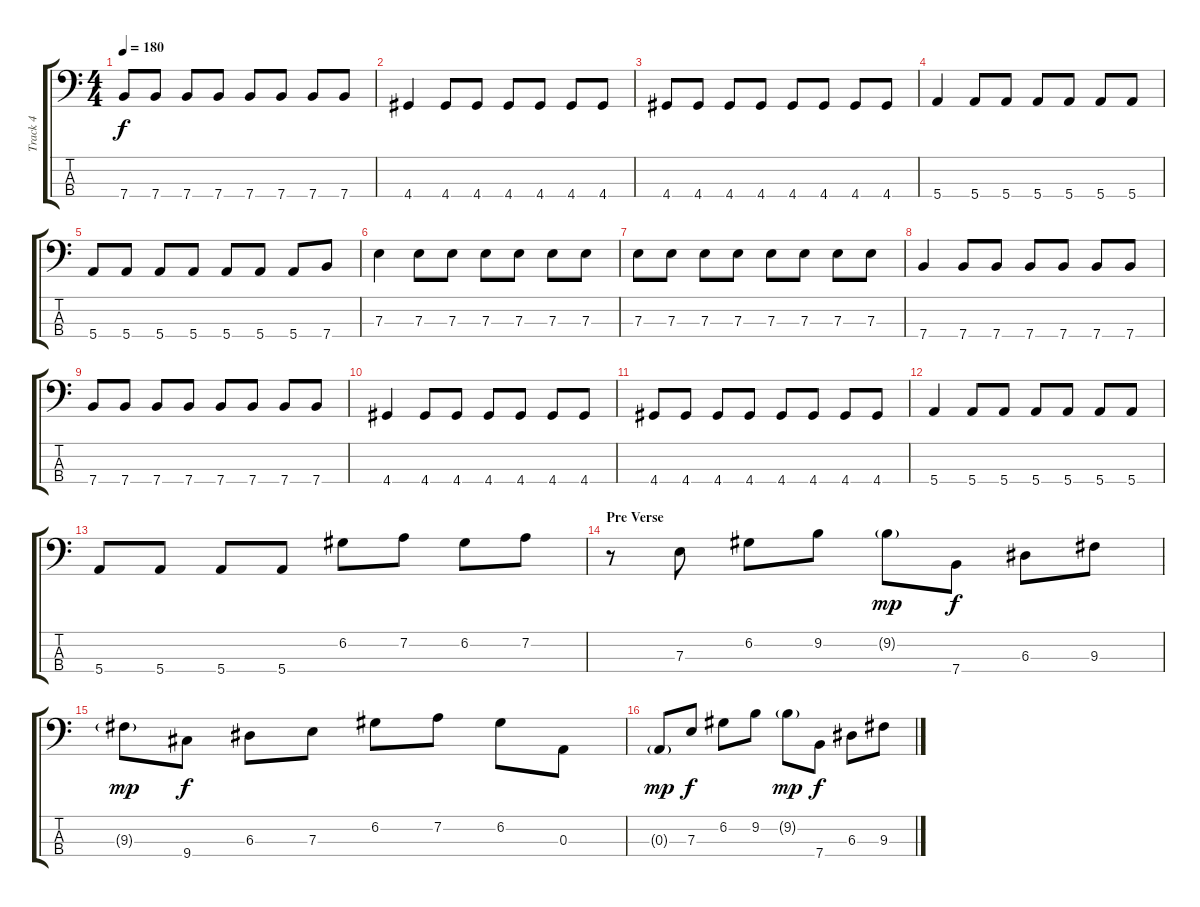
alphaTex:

\track ("Track 4" "Track 4") {instrument electricbasspick}
\staff {score tabs}
\tuning (G2 D2 A1 E1) {hide}
\ts (4 4)
\tempo 180
\clef f4
\ks c
7.4.8{dy f} 7.4.8 7.4.8 7.4.8 7.4.8 7.4.8 7.4.8 7.4.8 |
4.4.4 4.4.8 4.4.8 4.4.8 4.4.8 4.4.8 4.4.8 |
4.4.8 4.4.8 4.4.8 4.4.8 4.4.8 4.4.8 4.4.8 4.4.8 |
5.4.4 5.4.8 5.4.8 5.4.8 5.4.8 5.4.8 5.4.8 |
5.4.8 5.4.8 5.4.8 5.4.8 5.4.8 5.4.8 5.4.8 7.4.8 |
7.3.4 7.3.8 7.3.8 7.3.8 7.3.8 7.3.8 7.3.8 |
7.3.8 7.3.8 7.3.8 7.3.8 7.3.8 7.3.8 7.3.8 7.3.8 |
7.4.4 7.4.8 7.4.8 7.4.8 7.4.8 7.4.8 7.4.8 |
7.4.8 7.4.8 7.4.8 7.4.8 7.4.8 7.4.8 7.4.8 7.4.8 |
4.4.4 4.4.8 4.4.8 4.4.8 4.4.8 4.4.8 4.4.8 |
4.4.8 4.4.8 4.4.8 4.4.8 4.4.8 4.4.8 4.4.8 4.4.8 |
5.4.4 5.4.8 5.4.8 5.4.8 5.4.8 5.4.8 5.4.8 |
5.4.8 5.4.8 5.4.8 5.4.8 6.2.8 7.2.8 6.2.8 7.2.8 |
\section ("" "Pre Verse")
r.8 7.3.8 6.2.8 9.2.8 9.2{g}.8{dy mp} 7.4.8{dy f} 6.3.8 9.3.8 |
9.3{g}.8{dy mp} 9.4.8{dy f} 6.3.8 7.3.8 6.2.8 7.2.8 6.2.8 0.3.8 |
0.3{g}.8{dy mp} 7.3.8{dy f} 6.2.8 9.2.8 9.2{g}.8{dy mp} 7.4.8{dy f} 6.3.8 9.3.8
